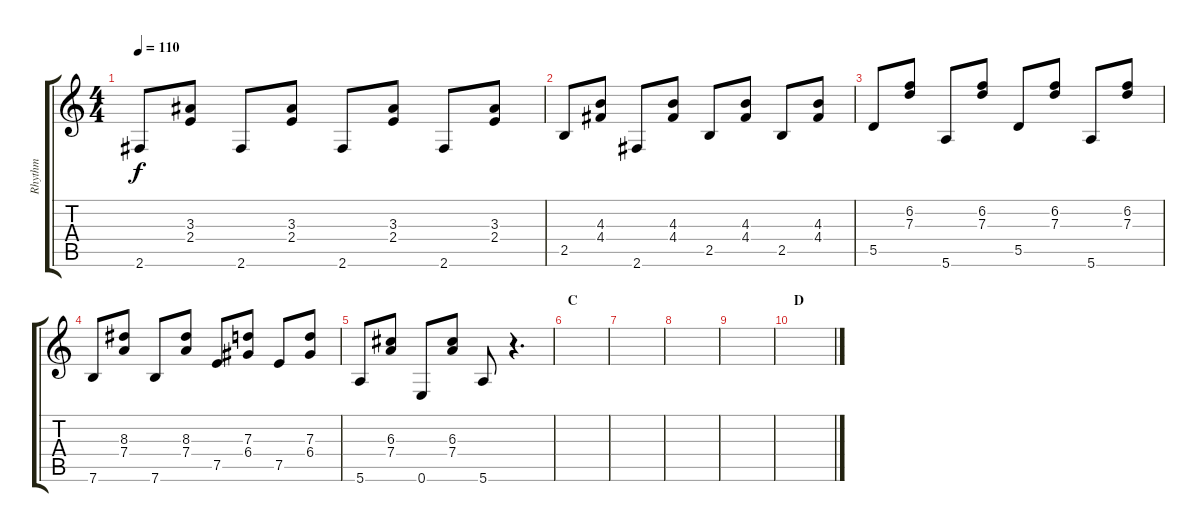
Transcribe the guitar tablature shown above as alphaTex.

\track ("Rhythm" "Rhythm") {instrument electricguitarmuted}
\staff {score tabs}
\tuning (E4 B3 G3 D3 A2 E2) {hide}
\ts (4 4)
\tempo 110
\clef g2
\ks c
2.6.8{dy f} (3.3 2.4).8 2.6.8 (3.3 2.4).8 2.6.8 (3.3 2.4).8 2.6.8 (3.3 2.4).8 |
2.5.8 (4.3 4.4).8 2.6.8 (4.3 4.4).8 2.5.8 (4.3 4.4).8 2.5.8 (4.3 4.4).8 |
5.5.8 (6.2 7.3).8 5.6.8 (6.2 7.3).8 5.5.8 (6.2 7.3).8 5.6.8 (6.2 7.3).8 |
7.6.8 (8.3 7.4).8 7.6.8 (8.3 7.4).8 7.5.8 (7.3 6.4).8 7.5.8 (7.3 6.4).8 |
5.6.8 (6.3 7.4).8 0.6.8 (6.3 7.4).8 5.6.8 r.4{d} |
\section ("" "C")
|
|
|
|
\section ("" "D")
